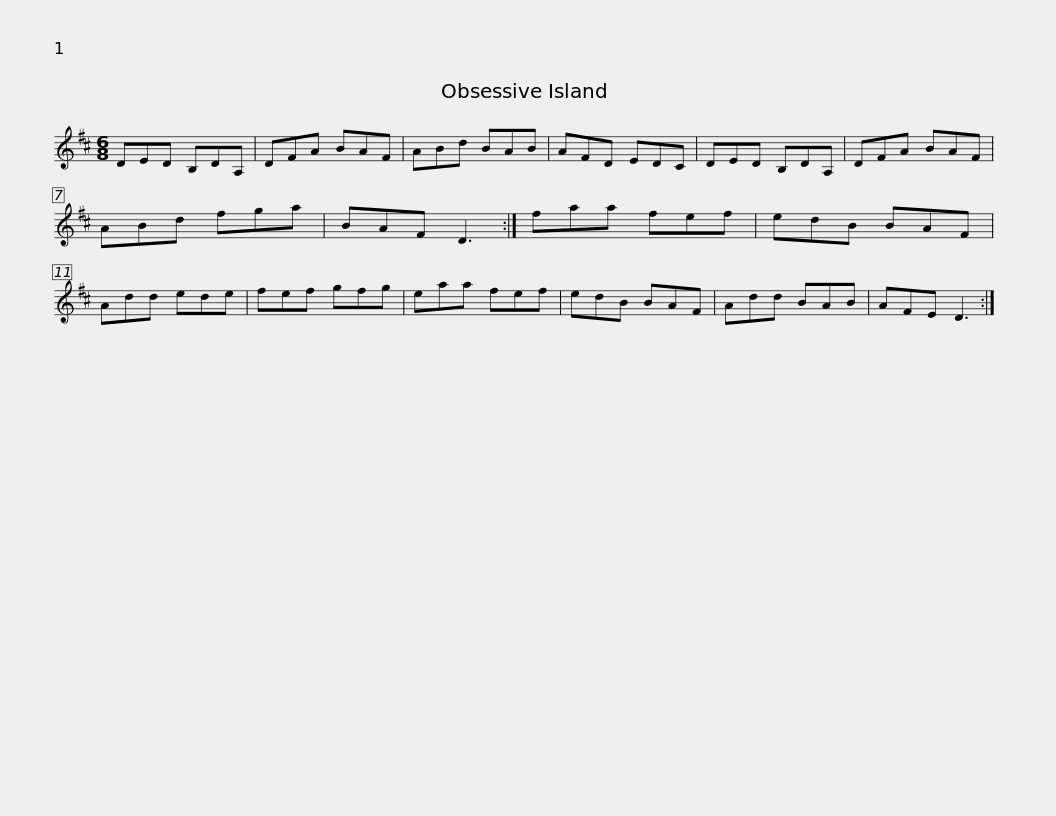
X:1
L:1/8
M:6/8
I:linebreak $
K:D
V:1 treble
V:1
 DED B,DA, | DFA BAF | ABd BAB | AFD EDC | DED B,DA, | %5
 DFA BAF | ABd fga |$ BAF D3 :| faa fef | edB BAF | %10
 Add ede | fef gfg | eaa fef | edB BAF |$ Add BAB | %15
 AFE D3 :| %16
